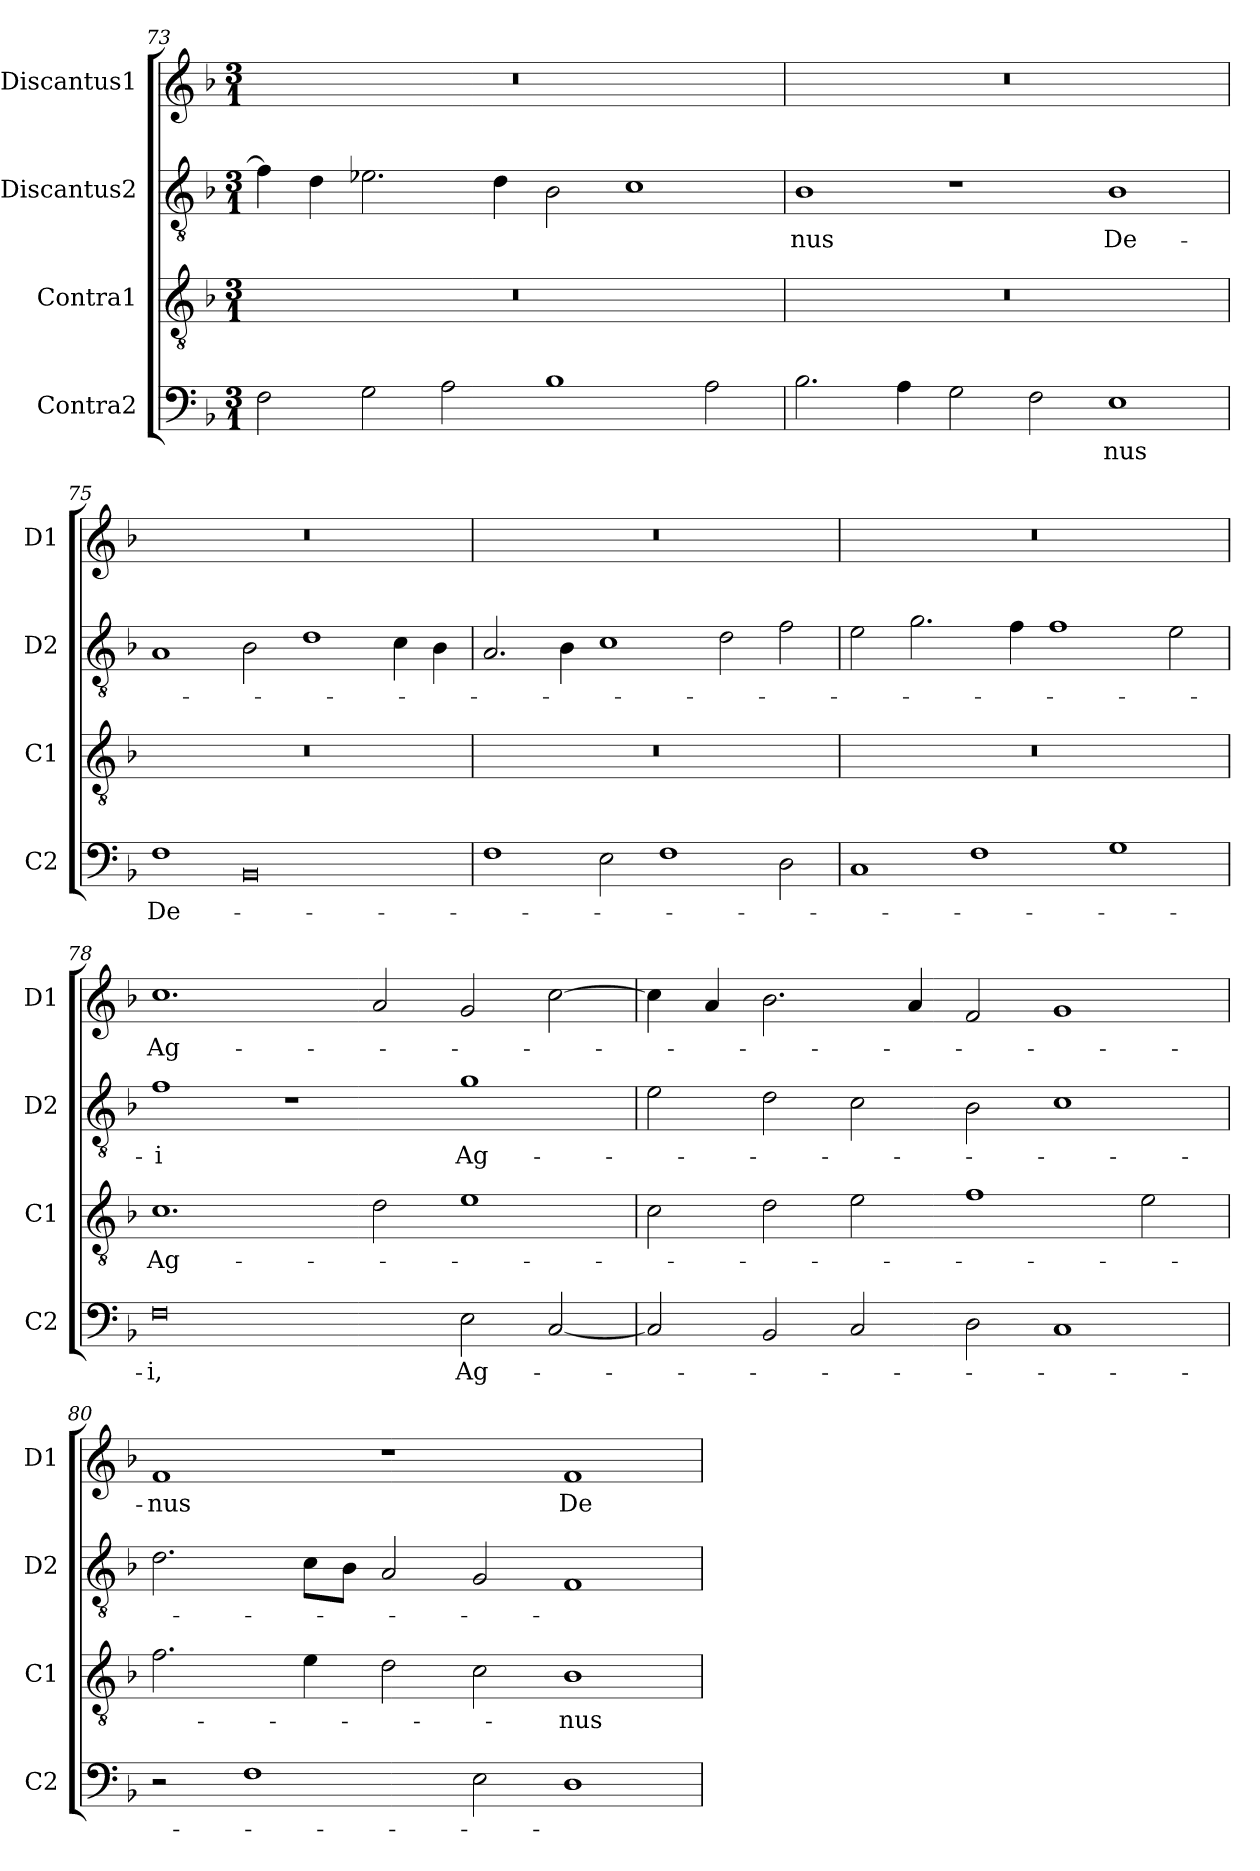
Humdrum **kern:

**kern	**text	**kern	**text	**kern	**text	**kern	**text
*part4	*part4	*part3	*part3	*part2	*part2	*part1	*part1
*staff4	*staff4	*staff3	*staff3	*staff2	*staff2	*staff1	*staff1
*I"Contra2	*	*I"Contra1	*	*I"Discantus2	*	*I"Discantus1	*
*I'C2	*	*I'C1	*	*I'D2	*	*I'D1	*
*clefF4	*	*clefGv2	*	*clefGv2	*	*clefG2	*
*k[b-]	*	*k[b-]	*	*k[b-]	*	*k[b-]	*
*M3/1	*	*M3/1	*	*M3/1	*	*M3/1	*
=73	=73	=73	=73	=73	=73	=73	=73
2F\	.	0.r	.	4f\]	.	0.r	.
.	.	.	.	4d\	.	.	.
2G\	.	.	.	2.e-X\	.	.	.
2A\	.	.	.	.	.	.	.
.	.	.	.	4d\	.	.	.
1B-	.	.	.	2B-\	.	.	.
.	.	.	.	1c	.	.	.
2A\	.	.	.	.	.	.	.
=74	=74	=74	=74	=74	=74	=74	=74
2.B-\	.	0.r	.	1B-	-nus	0.r	.
4A\	.	.	.	.	.	.	.
2G\	.	.	.	1r	.	.	.
2F\	.	.	.	.	.	.	.
1E	-nus	.	.	1B-	De-	.	.
=75	=75	=75	=75	=75	=75	=75	=75
1F	De-	0.r	.	1A	.	0.r	.
0BB-	.	.	.	2B-\	.	.	.
.	.	.	.	1d	.	.	.
.	.	.	.	4c\	.	.	.
.	.	.	.	4B-\	.	.	.
=76	=76	=76	=76	=76	=76	=76	=76
1F	.	0.r	.	2.A/	.	0.r	.
.	.	.	.	4B-\	.	.	.
2E\	.	.	.	1c	.	.	.
1F	.	.	.	.	.	.	.
.	.	.	.	2d\	.	.	.
2D\	.	.	.	2f\	.	.	.
=77	=77	=77	=77	=77	=77	=77	=77
1C	.	0.r	.	2e\	.	0.r	.
.	.	.	.	2.g\	.	.	.
1F	.	.	.	.	.	.	.
.	.	.	.	4f\	.	.	.
.	.	.	.	1f	.	.	.
1G	.	.	.	.	.	.	.
.	.	.	.	2e\	.	.	.
=78	=78	=78	=78	=78	=78	=78	=78
0F	-i,	1.c	Ag-	1f	-i	1.cc	Ag-
.	.	.	.	1r	.	.	.
.	.	2d\	.	.	.	2a/	.
2E\	Ag-	1e	.	1g	Ag-	2g/	.
[2C/	.	.	.	.	.	[2cc\	.
=79	=79	=79	=79	=79	=79	=79	=79
2C/]	.	2c\	.	2e\	.	4cc\]	.
.	.	.	.	.	.	4a/	.
2BB-/	.	2d\	.	2d\	.	2.b-\	.
2C/	.	2e\	.	2c\	.	.	.
.	.	.	.	.	.	4a/	.
2D\	.	1f	.	2B-\	.	2f/	.
1C	.	.	.	1c	.	1g	.
.	.	2e\	.	.	.	.	.
=80	=80	=80	=80	=80	=80	=80	=80
2r	.	2.f\	.	2.d\	.	1f	-nus
1F	.	.	.	.	.	.	.
.	.	4e\	.	8c\L	.	.	.
.	.	.	.	8B-\J	.	.	.
.	.	2d\	.	2A/	.	1r	.
2E\	.	2c\	.	2G/	.	.	.
1D	.	1B-	-nus	1F	.	1f	De-
=	=	=	=	=	=	=	=
*-	*-	*-	*-	*-	*-	*-	*-
